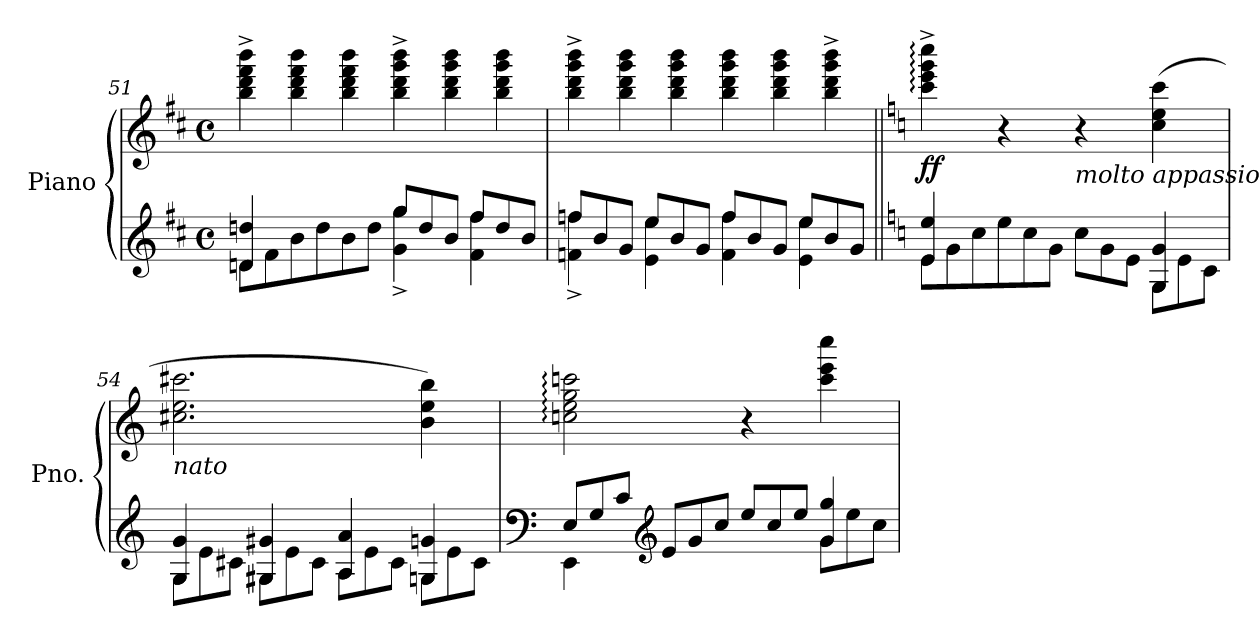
**kern	**kern	**dynam
*part1	*part1	*part1
*staff2	*staff1	*staff1/2
*I"Piano	*	*
*I'Pno.	*	*
!!LO:LB:g=z
*clefG2	*clefG2	*
*k[f#c#]	*k[f#c#]	*
*M4/4	*M4/4	*
*met(c)	*met(c)	*
*Xtuplet	*Xtuplet	*
=51	=51	=51
*^	*	*
12dn\L	4d/ 4ddn/	6bb\^ 6ddd\^ 6fff#\^ 6bbb\^	.
12f#\	.	.	.
12b\	.	6bb\ 6ddd\ 6fff#\ 6bbb\	.
12dd\	4ryy	.	.
*	*	*MM150	*
12b\	.	6bb\ 6ddd\ 6fff#\ 6bbb\	.
12dd\J	.	.	.
*	*	*MM190	*
12gg/L	4g\^ 4gg\^	6bb\^ 6ddd\^ 6ggg\^ 6bbb\^	.
12dd/	.	.	.
12b/J	.	6bb\ 6ddd\ 6ggg\ 6bbb\	.
12ff#/L	4f#\ 4ff#\	.	.
12dd/	.	6bb\ 6ddd\ 6ggg\ 6bbb\	.
12b/J	.	.	.
=52	=52	=52	=52
12ffn/L	4fn\^ 4ff\^	6bb\^ 6ddd\^ 6ggg\^ 6bbb\^	.
12b/	.	.	.
12g/J	.	6bb\ 6ddd\ 6ggg\ 6bbb\	.
12ee/L	4e\ 4ee\	.	.
12b/	.	6bb\ 6ddd\ 6ggg\ 6bbb\	.
12g/J	.	.	.
12ff/L	4f\ 4ff\	6bb\ 6ddd\ 6ggg\ 6bbb\	.
12b/	.	.	.
12g/J	.	6bb\ 6ddd\ 6ggg\ 6bbb\	.
12ee/L	4e\ 4ee\	.	.
*	*	*MM140	*
12b/	.	6bb\^ 6ddd\^ 6ggg\^ 6bbb\^	.
12g/J	.	.	.
=53||	=53||	=53||	=53||
*k[]	*	*k[]	*
*	*	*MM100	*
!	!	!	!LO:DY:b
12e\L	4e/ 4ee/	4ccc\:^ 4eee\:^ 4ggg\:^ 4cccc\:^	ff
12g\	.	.	.
12cc\	.	.	.
*	*	*MM180	*
12ee\	4ryy	4r	.
12cc\	.	.	.
12g\J	.	.	.
!	!	!LO:TX:b:i:t=molto appassio-	!
12cc\L	4ryy	4r	.
12g\	.	.	.
12e\J	.	.	.
*	*	*MM160	*
12G\L	4G/ 4g/	(4cc\ 4ee\ 4ccc\	.
12e\	.	.	.
12c\J	.	.	.
!!LO:LB:g=z
=54	=54	=54	=54
!	!	!LO:TX:b:i:t=nato	!
12G\L	4G/ 4g/	2.cc#X\ 2.ee\ 2.ccc#X\	.
12e\	.	.	.
12c#X\J	.	.	.
12G#X\L	4G#/ 4g#X/	.	.
12e\	.	.	.
12c#\J	.	.	.
12A\L	4A/ 4a/	.	.
12e\	.	.	.
12c#\J	.	.	.
*	*	*MM140	*
12Gn\L	4G/ 4gn/	4b\ 4ee\ 4bb\)	.
12e\	.	.	.
12c#\J	.	.	.
=55	=55	=55	=55
*clefF4	*	*	*
*	*	*MM100	*
12E/L	4EE:\	2ccn\: 2ee\: 2gg\: 2cccn\:	.
12G/	.	.	.
12c/J	.	.	.
*clefG2	*	*	*
12e/L	4ryy	.	.
12g/	.	.	.
12cc/J	.	.	.
12ee/L	4ryy	4r	.
12cc/	.	.	.
12ee/J	.	.	.
*	*	*MM160	*
12g\L	4g/ 4gg/	4ccc\ 4eee\ 4cccc\	.
12ee\	.	.	.
12cc\J	.	.	.
*v	*v	*	*
=	=	=
*-	*-	*-
